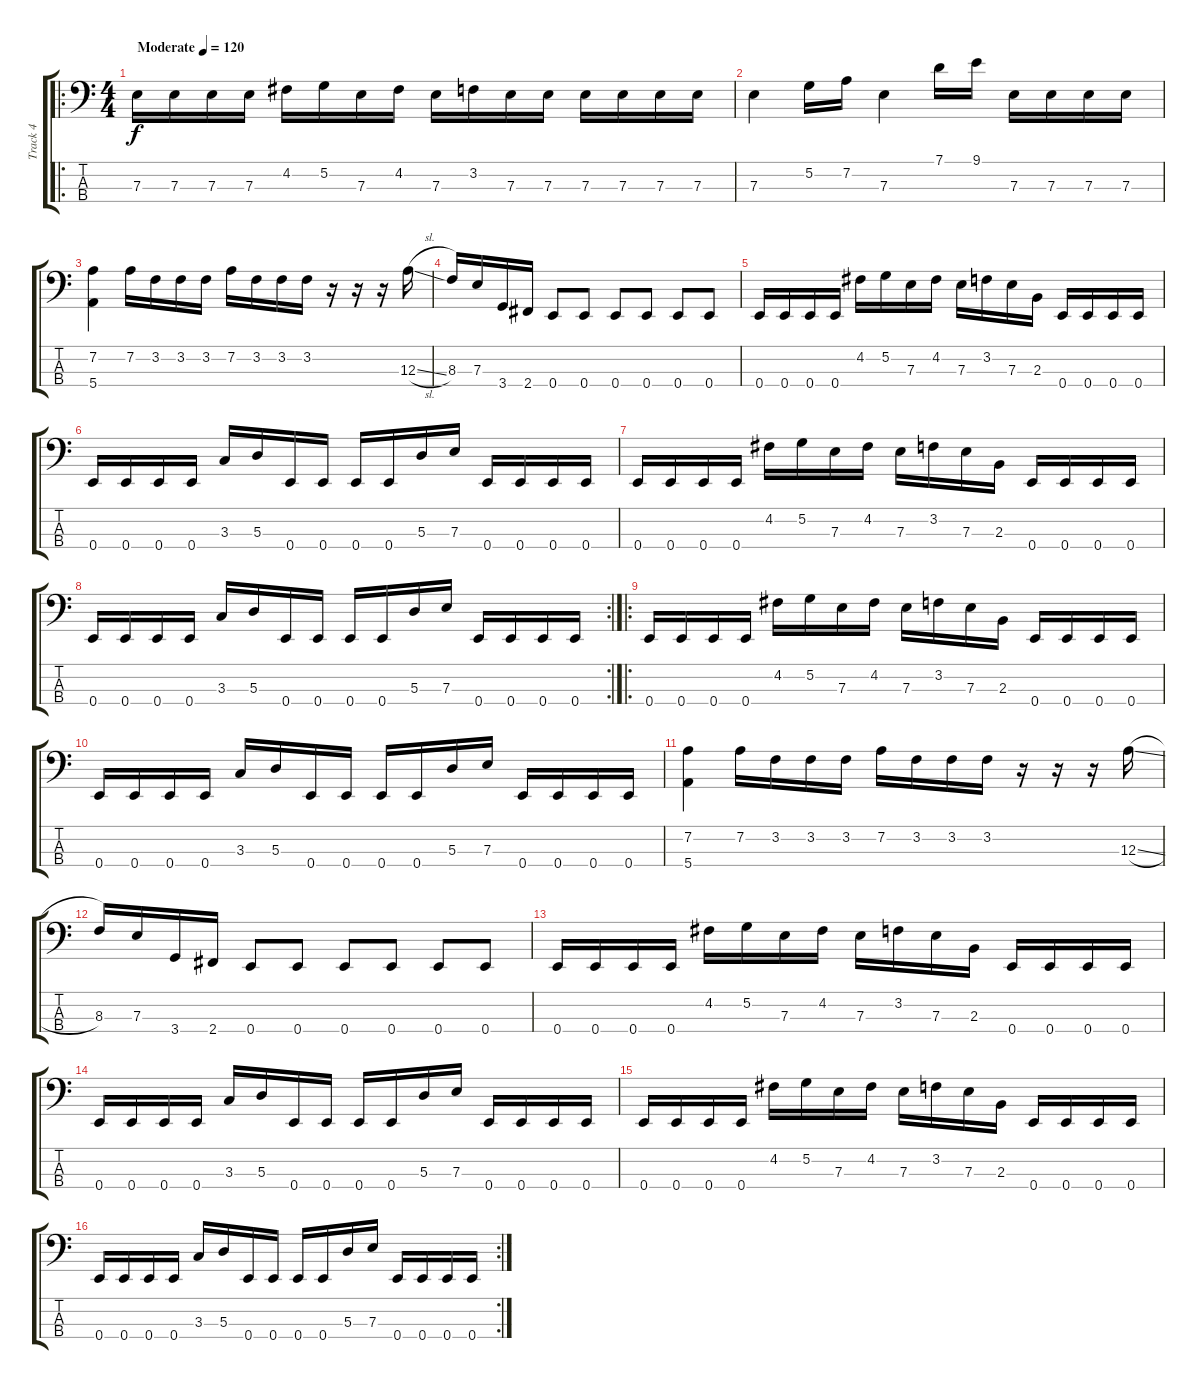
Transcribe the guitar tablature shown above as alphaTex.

\track ("Track 4" "Track 4") {instrument fretlessbass}
\staff {score tabs}
\tuning (G2 D2 A1 E1) {hide}
\ro
\ts (4 4)
\tempo (120 "Moderate")
\clef f4
\ks c
7.3.16{dy f instrument fretlessbass} 7.3.16 7.3.16 7.3.16 4.2.16 5.2.16 7.3.16 4.2.16 7.3.16 3.2.16 7.3.16 7.3.16 7.3.16 7.3.16 7.3.16 7.3.16 |
7.3.4 5.2.16 7.2.16 7.3.4 7.1.16 9.1.16 7.3.16 7.3.16 7.3.16 7.3.16 |
(7.2 5.4).4 7.2.16 3.2.16 3.2.16 3.2.16 7.2.16 3.2.16 3.2.16 3.2.16 r.16 r.16 r.16 12.3{sl}.16 |
8.3.16 7.3.16 3.4.16 2.4.16 0.4.8 0.4.8 0.4.8 0.4.8 0.4.8 0.4.8 |
0.4.16 0.4.16 0.4.16 0.4.16 4.2.16 5.2.16 7.3.16 4.2.16 7.3.16 3.2.16 7.3.16 2.3.16 0.4.16 0.4.16 0.4.16 0.4.16 |
0.4.16 0.4.16 0.4.16 0.4.16 3.3.16 5.3.16 0.4.16 0.4.16 0.4.16 0.4.16 5.3.16 7.3.16 0.4.16 0.4.16 0.4.16 0.4.16 |
0.4.16 0.4.16 0.4.16 0.4.16 4.2.16 5.2.16 7.3.16 4.2.16 7.3.16 3.2.16 7.3.16 2.3.16 0.4.16 0.4.16 0.4.16 0.4.16 |
\rc 2
0.4.16 0.4.16 0.4.16 0.4.16 3.3.16 5.3.16 0.4.16 0.4.16 0.4.16 0.4.16 5.3.16 7.3.16 0.4.16 0.4.16 0.4.16 0.4.16 |
\ro
0.4.16 0.4.16 0.4.16 0.4.16 4.2.16 5.2.16 7.3.16 4.2.16 7.3.16 3.2.16 7.3.16 2.3.16 0.4.16 0.4.16 0.4.16 0.4.16 |
0.4.16 0.4.16 0.4.16 0.4.16 3.3.16 5.3.16 0.4.16 0.4.16 0.4.16 0.4.16 5.3.16 7.3.16 0.4.16 0.4.16 0.4.16 0.4.16 |
(7.2 5.4).4 7.2.16 3.2.16 3.2.16 3.2.16 7.2.16 3.2.16 3.2.16 3.2.16 r.16 r.16 r.16 12.3{sl}.16 |
8.3.16 7.3.16 3.4.16 2.4.16 0.4.8 0.4.8 0.4.8 0.4.8 0.4.8 0.4.8 |
0.4.16 0.4.16 0.4.16 0.4.16 4.2.16 5.2.16 7.3.16 4.2.16 7.3.16 3.2.16 7.3.16 2.3.16 0.4.16 0.4.16 0.4.16 0.4.16 |
0.4.16 0.4.16 0.4.16 0.4.16 3.3.16 5.3.16 0.4.16 0.4.16 0.4.16 0.4.16 5.3.16 7.3.16 0.4.16 0.4.16 0.4.16 0.4.16 |
0.4.16 0.4.16 0.4.16 0.4.16 4.2.16 5.2.16 7.3.16 4.2.16 7.3.16 3.2.16 7.3.16 2.3.16 0.4.16 0.4.16 0.4.16 0.4.16 |
\rc 2
0.4.16 0.4.16 0.4.16 0.4.16 3.3.16 5.3.16 0.4.16 0.4.16 0.4.16 0.4.16 5.3.16 7.3.16 0.4.16 0.4.16 0.4.16 0.4.16
